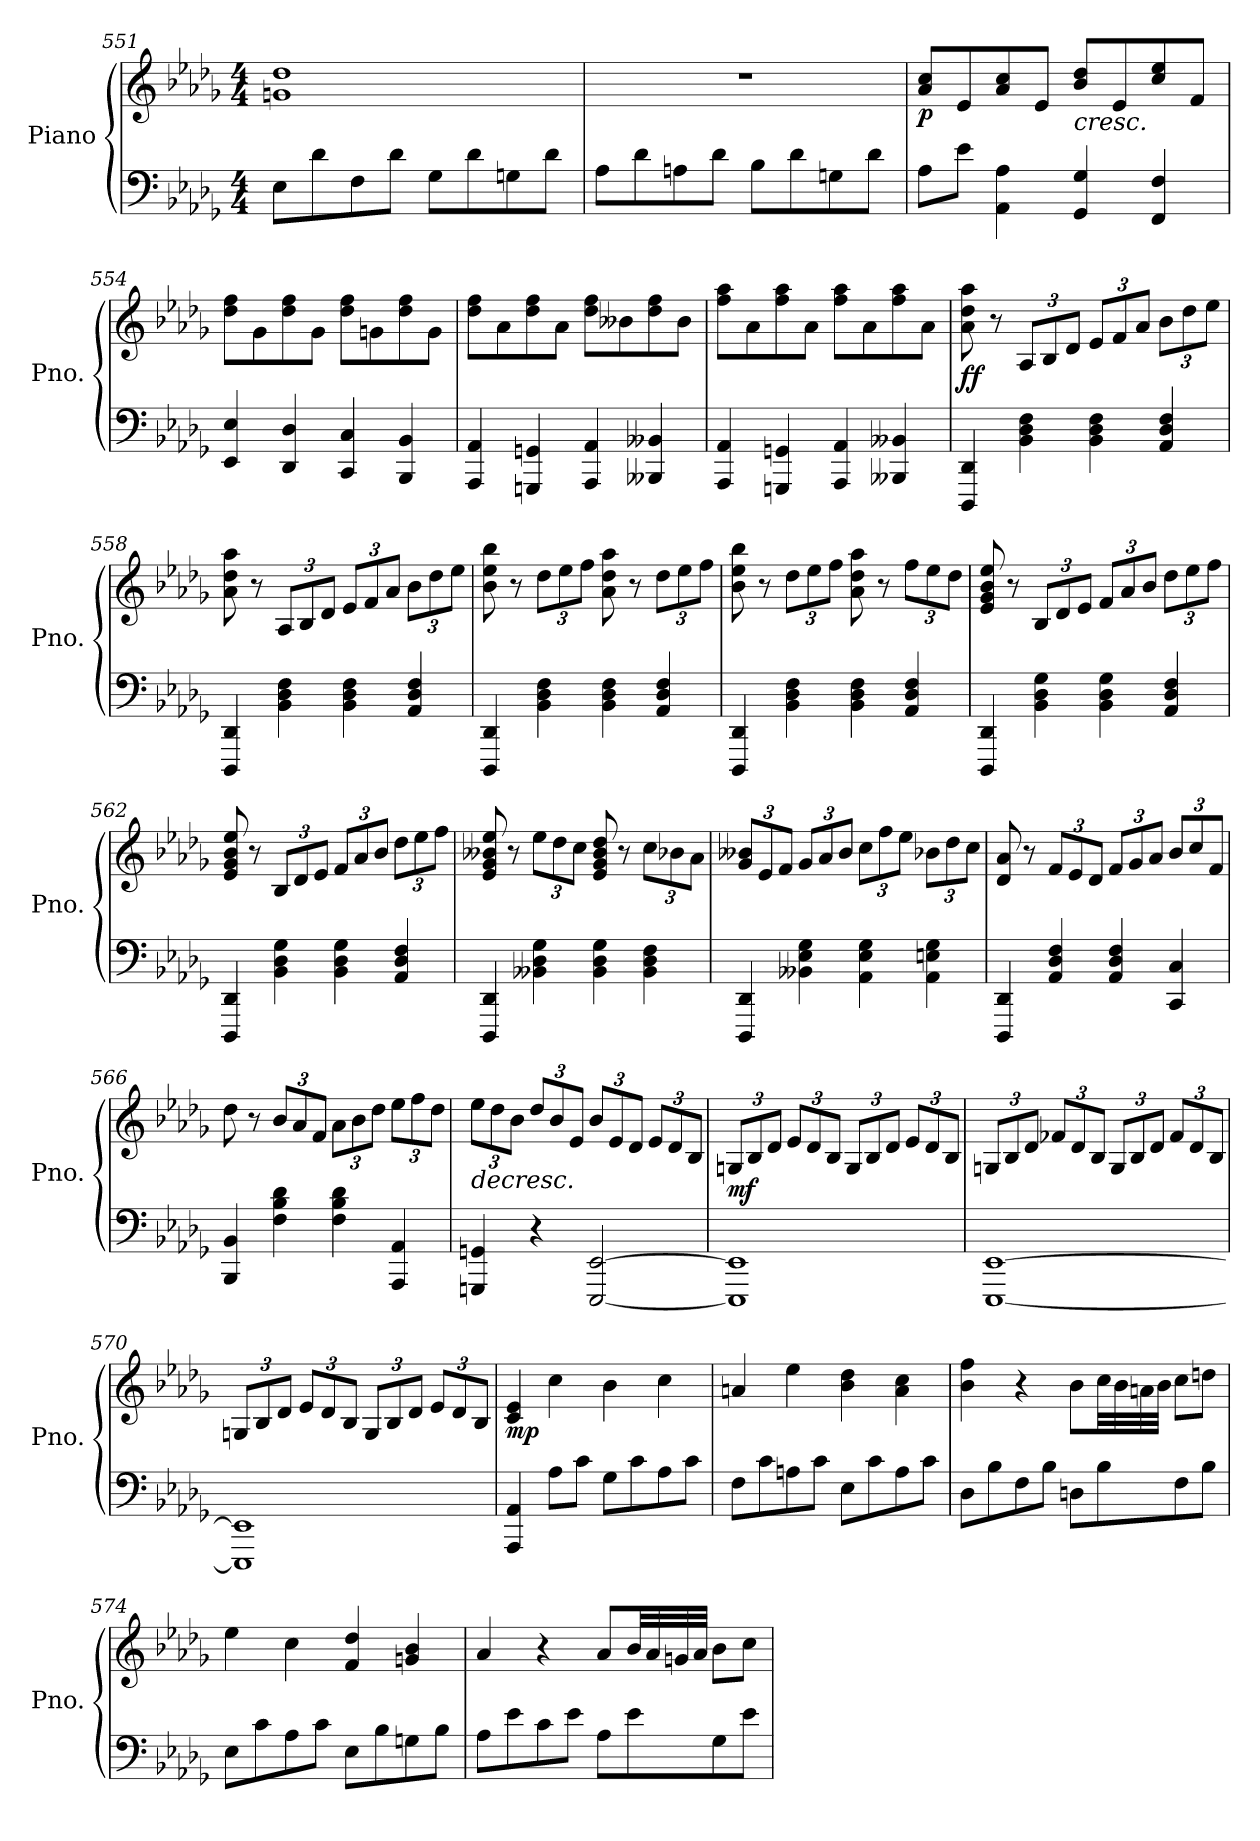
**kern	**kern	**dynam
*part1	*part1	*part1
*staff2	*staff1	*staff1/2
*I"Piano	*	*
*I'Pno.	*	*
*clefF4	*clefG2	*
*k[b-e-a-d-g-]	*k[b-e-a-d-g-]	*
*M4/4	*M4/4	*
=551	=551	=551
8E-\L	1gn 1dd-	.
8d-\	.	.
8F\	.	.
8d-\J	.	.
8G-\L	.	.
8d-\	.	.
8Gn\	.	.
8d-\J	.	.
=552	=552	=552
8A-\L	1r	.
8d-\	.	.
8An\	.	.
8d-\J	.	.
8B-\L	.	.
8d-\	.	.
8Gn\	.	.
8d-\J	.	.
!!LO:LB:g=z
=553	=553	=553
!	!	!LO:DY:b
8A-\L	8a-/ 8cc/L	p
8e-\J	8e-/	.
4AA-\ 4A-\	8a-/ 8cc/	.
.	8e-/J	.
!	!	!LO:HP:b
4GG-/ 4G-/	8b-/ 8dd-/L	<
.	8e-/	.
4FF/ 4F/	8cc/ 8ee-/	.
.	8f/J	.
=554	=554	=554
4EE-/ 4E-/	8dd-\ 8ff\L	.
.	8g-\	.
4DD-/ 4D-/	8dd-\ 8ff\	.
.	8g-\J	.
4CC/ 4C/	8dd-\ 8ff\L	.
.	8gn\	.
4BBB-/ 4BB-/	8dd-\ 8ff\	.
.	8g\J	.
=555	=555	=555
4AAA-/ 4AA-/	8dd-\ 8ff\L	.
.	8a-\	.
4GGGn/ 4GGn/	8dd-\ 8ff\	.
.	8a-\J	.
4AAA-/ 4AA-/	8dd-\ 8ff\L	.
.	8b--X\	.
4BBB--X/ 4BB--X/	8dd-\ 8ff\	.
.	8b--\J	.
=556	=556	=556
4AAA-/ 4AA-/	8ff\ 8aa-\L	.
.	8a-\	.
4GGGn/ 4GGn/	8ff\ 8aa-\	.
.	8a-\J	.
4AAA-/ 4AA-/	8ff\ 8aa-\L	.
.	8a-\	.
4BBB--X/ 4BB--X/	8ff\ 8aa-\	.
.	8a-\J	.
!!LO:LB:g=z
=557	=557	=557
!	!	!LO:DY:b
4DDD-/ 4DD-/	8a-\ 8dd-\ 8aa-\	ff
.	8r	.
*	*Xbrackettup	*
4BB-\ 4D-\ 4F\	12A-/L	.
.	12B-/	.
.	12d-/J	.
4BB-\ 4D-\ 4F\	12e-/L	.
.	12f/	.
.	12a-/J	.
4AA-/ 4D-/ 4F/	12b-\L	.
.	12dd-\	.
.	12ee-\J	.
=558	=558	=558
4DDD-/ 4DD-/	8a-\ 8dd-\ 8aa-\	.
.	8r	.
4BB-\ 4D-\ 4F\	12A-/L	.
.	12B-/	.
.	12d-/J	.
4BB-\ 4D-\ 4F\	12e-/L	.
.	12f/	.
.	12a-/J	.
4AA-/ 4D-/ 4F/	12b-\L	.
.	12dd-\	.
.	12ee-\J	.
=559	=559	=559
4DDD-/ 4DD-/	8b-\ 8ee-\ 8bb-\	.
.	8r	.
4BB-\ 4D-\ 4F\	12dd-\L	.
.	12ee-\	.
.	12ff\J	.
4BB-\ 4D-\ 4F\	8a-\ 8dd-\ 8aa-\	.
.	8r	.
4AA-/ 4D-/ 4F/	12dd-\L	.
.	12ee-\	.
.	12ff\J	.
=560	=560	=560
4DDD-/ 4DD-/	8b-\ 8ee-\ 8bb-\	.
.	8r	.
4BB-\ 4D-\ 4F\	12dd-\L	.
.	12ee-\	.
.	12ff\J	.
4BB-\ 4D-\ 4F\	8a-\ 8dd-\ 8aa-\	.
.	8r	.
4AA-/ 4D-/ 4F/	12ff\L	.
.	12ee-\	.
.	12dd-\J	.
!!LO:LB:g=z
=561	=561	=561
4DDD-/ 4DD-/	8e-/ 8g-/ 8b-/ 8ee-/	.
.	8r	.
4BB-\ 4D-\ 4G-\	12B-/L	.
.	12d-/	.
.	12e-/J	.
4BB-\ 4D-\ 4G-\	12f/L	.
.	12a-/	.
.	12b-/J	.
4AA-/ 4D-/ 4F/	12dd-\L	.
.	12ee-\	.
.	12ff\J	.
=562	=562	=562
4DDD-/ 4DD-/	8e-/ 8g-/ 8b-/ 8ee-/	.
.	8r	.
4BB-\ 4D-\ 4G-\	12B-/L	.
.	12d-/	.
.	12e-/J	.
4BB-\ 4D-\ 4G-\	12f/L	.
.	12a-/	.
.	12b-/J	.
4AA-/ 4D-/ 4F/	12dd-\L	.
.	12ee-\	.
.	12ff\J	.
=563	=563	=563
4DDD-/ 4DD-/	8e-/ 8g-/ 8b--X/ 8ee-/	.
.	8r	.
4BB--X\ 4D-\ 4G-\	12ee-\L	.
.	12dd-\	.
.	12cc\J	.
4BB--\ 4D-\ 4G-\	8e-/ 8g-/ 8b--/ 8dd-/	.
.	8r	.
4BB--\ 4D-\ 4F\	12cc\L	.
.	12b-X\	.
.	12a-\J	.
!!LO:PB:g=z
=564	=564	=564
4DDD-/ 4DD-/	12g-/ 12b--X/L	.
.	12e-/	.
.	12f/J	.
4BB--X\ 4E-\ 4G-\	12g-/L	.
.	12a-/	.
.	12b--/J	.
4AA-\ 4E-\ 4G-\	12cc\L	.
.	12ff\	.
.	12ee-\J	.
4AA-\ 4En\ 4G-\	12b-X\L	.
.	12dd-\	.
.	12cc\J	.
=565	=565	=565
4DDD-/ 4DD-/	8d-/ 8a-/	.
.	8r	.
4AA-/ 4D-/ 4F/	12f/L	.
.	12e-/	.
.	12d-/J	.
4AA-/ 4D-/ 4F/	12f/L	.
.	12g-/	.
.	12a-/J	.
4CC/ 4C/	12b-/L	.
.	12cc/	.
.	12f/J	.
=566	=566	=566
4BBB-/ 4BB-/	8dd-\	.
.	8r	.
4F\ 4B-\ 4d-\	12b-/L	.
.	12a-/	.
.	12f/J	.
4F\ 4B-\ 4d-\	12a-\L	.
.	12b-\	.
.	12dd-\J	.
4AAA-/ 4AA-/	12ee-\L	.
.	12ff\	.
.	12dd-\J	.
!!LO:LB:g=z
=567	=567	=567
!	!	!LO:HP:b
4GGGn/ 4GGn/	12ee-\L	>
.	12dd-\	.
.	12b-\J	.
4r	12dd-/L	.
.	12b-/	.
.	12e-/J	.
[2EEE-/ [2EE-/	12b-/L	.
.	12e-/	.
.	12d-/J	.
.	12e-/L	.
.	12d-/	.
.	12B-/J	.
.	.	[
=568	=568	=568
!	!	!LO:DY:a=2
1EEE-] 1EE-]	12Gn/L	mf
.	12B-/	.
.	12d-/J	.
.	12e-/L	.
.	12d-/	.
.	12B-/J	.
.	12G/L	.
.	12B-/	.
.	12d-/J	.
.	12e-/L	.
.	12d-/	.
.	12B-/J	.
=569	=569	=569
[1EEE- [1EE-	12Gn/L	.
.	12B-/	.
.	12d-/J	.
.	12f-X/L	.
.	12d-/	.
.	12B-/J	.
.	12G/L	.
.	12B-/	.
.	12d-/J	.
.	12f-/L	.
.	12d-/	.
.	12B-/J	.
!!LO:LB:g=z
=570	=570	=570
1EEE-] 1EE-]	12Gn/L	.
.	12B-/	.
.	12d-/J	.
.	12e-/L	.
.	12d-/	.
.	12B-/J	.
.	12G/L	.
.	12B-/	.
.	12d-/J	.
.	12e-/L	.
.	12d-/	.
.	12B-/J	.
.	.	]
=571	=571	=571
!	!	!LO:DY:b
4AAA-/ 4AA-/	4c/ 4e-/	mp
8A-\L	4cc\	.
8c\J	.	.
8G-\L	4b-\	.
8c\	.	.
8A-\	4cc\	.
8c\J	.	.
=572	=572	=572
8F\L	4an/	.
8c\	.	.
8An\	4ee-\	.
8c\J	.	.
8E-\L	4b-\ 4dd-\	.
8c\	.	.
8A\	4a\ 4cc\	.
8c\J	.	.
=573	=573	=573
8D-\L	4b-\ 4ff\	.
8B-\	.	.
8F\	4r	.
8B-\J	.	.
8Dn\L	8b-\L	.
8B-\	32cc\LL	.
.	32b-\	.
.	32an\	.
.	32b-\JJJ	.
8F\	8cc\L	.
8B-\J	8ddn\J	.
!!LO:LB:g=z
=574	=574	=574
8E-\L	4ee-\	.
8c\	.	.
8A-\	4cc\	.
8c\J	.	.
8E-\L	4f/ 4dd-/	.
8B-\	.	.
8Gn\	4gn/ 4b-/	.
8B-\J	.	.
=575	=575	=575
8A-\L	4a-/	.
8e-\	.	.
8c\	4r	.
8e-\J	.	.
8A-\L	8a-/L	.
8e-\	32b-/LL	.
.	32a-/	.
.	32gn/	.
.	32a-/JJJ	.
8G-\	8b-\L	.
8e-\J	8cc\J	.
=	=	=
*-	*-	*-
